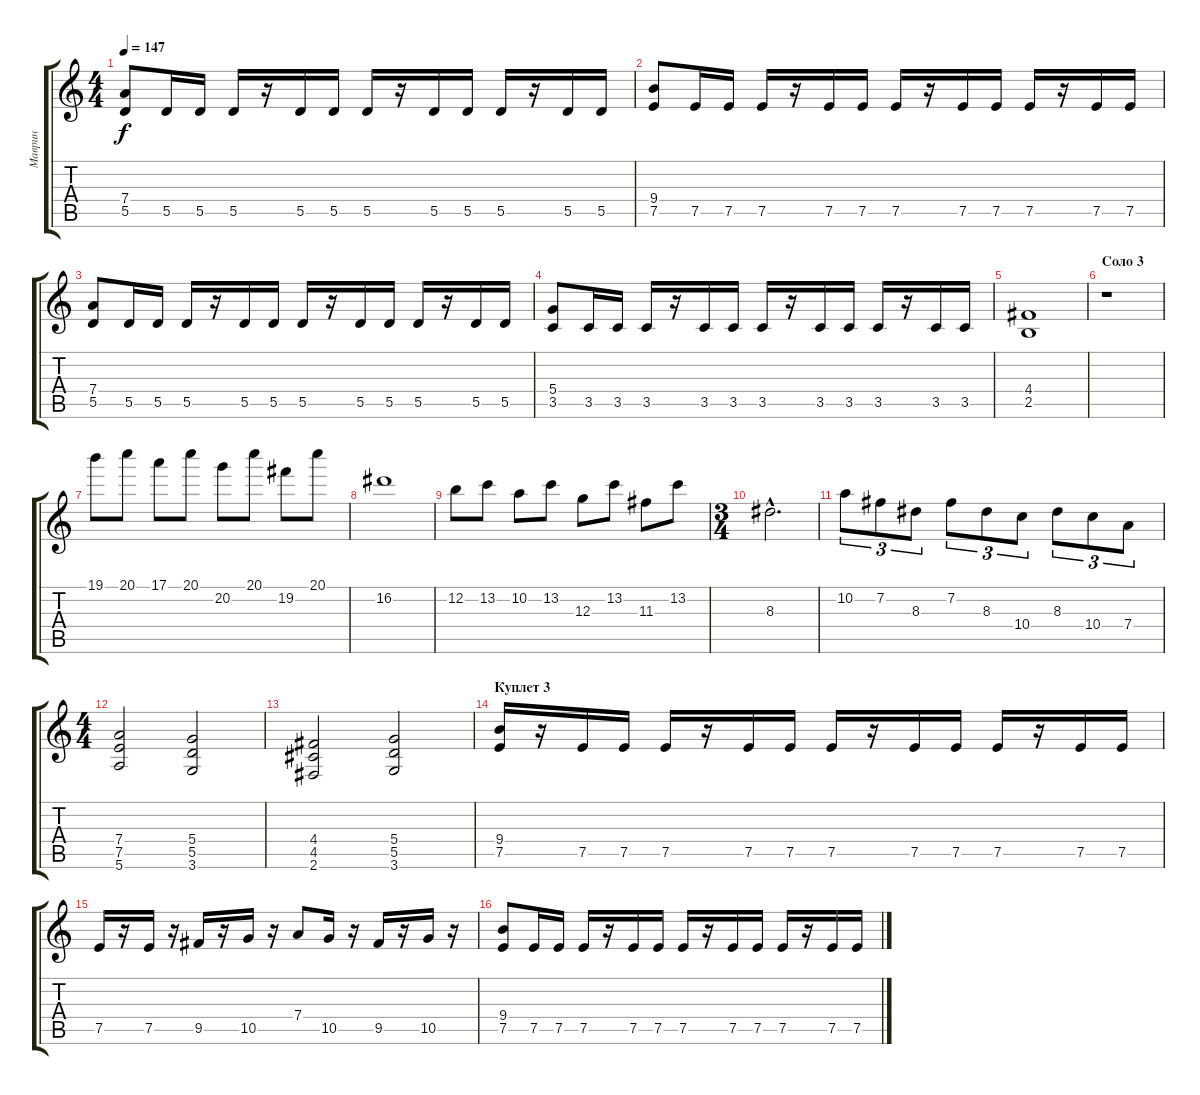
\track ("Маврин" "Маврин") {instrument overdrivenguitar}
\staff {score tabs}
\tuning (E4 B3 G3 D3 A2 E2) {hide}
\ts (4 4)
\tempo 147
\clef g2
\ks c
(7.4 5.5).8{dy f} 5.5.16 5.5.16 5.5.16 r.16 5.5.16 5.5.16 5.5.16 r.16 5.5.16 5.5.16 5.5.16 r.16 5.5.16 5.5.16 |
(9.4 7.5).8 7.5.16 7.5.16 7.5.16 r.16 7.5.16 7.5.16 7.5.16 r.16 7.5.16 7.5.16 7.5.16 r.16 7.5.16 7.5.16 |
(7.4 5.5).8 5.5.16 5.5.16 5.5.16 r.16 5.5.16 5.5.16 5.5.16 r.16 5.5.16 5.5.16 5.5.16 r.16 5.5.16 5.5.16 |
(5.4 3.5).8 3.5.16 3.5.16 3.5.16 r.16 3.5.16 3.5.16 3.5.16 r.16 3.5.16 3.5.16 3.5.16 r.16 3.5.16 3.5.16 |
(4.4 2.5).1 |
\section ("" "Соло 3")
r.1 |
19.1.8 20.1.8 17.1.8 20.1.8 20.2.8 20.1.8 19.2.8 20.1.8 |
16.2.1 |
12.2.8 13.2.8 10.2.8 13.2.8 12.3.8 13.2.8 11.3.8 13.2.8 |
\ts (3 4)
8.3{hac}.2{d} |
10.2.8{tu (3 2)} 7.2.8{tu (3 2)} 8.3.8{tu (3 2)} 7.2.8{tu (3 2)} 8.3.8{tu (3 2)} 10.4.8{tu (3 2)} 8.3.8{tu (3 2)} 10.4.8{tu (3 2)} 7.4.8{tu (3 2)} |
\ts (4 4)
(7.4 7.5 5.6).2 (5.4 5.5 3.6).2 |
(4.4 4.5 2.6).2 (5.4 5.5 3.6).2 |
\section ("" "Куплет 3")
(9.4 7.5).16 r.16 7.5.16 7.5.16 7.5.16 r.16 7.5.16 7.5.16 7.5.16 r.16 7.5.16 7.5.16 7.5.16 r.16 7.5.16 7.5.16 |
7.5.16 r.16 7.5.16 r.16 9.5.16 r.16 10.5.16 r.16 7.4.8 10.5.16 r.16 9.5.16 r.16 10.5.16 r.16 |
(9.4 7.5).8 7.5.16 7.5.16 7.5.16 r.16 7.5.16 7.5.16 7.5.16 r.16 7.5.16 7.5.16 7.5.16 r.16 7.5.16 7.5.16
